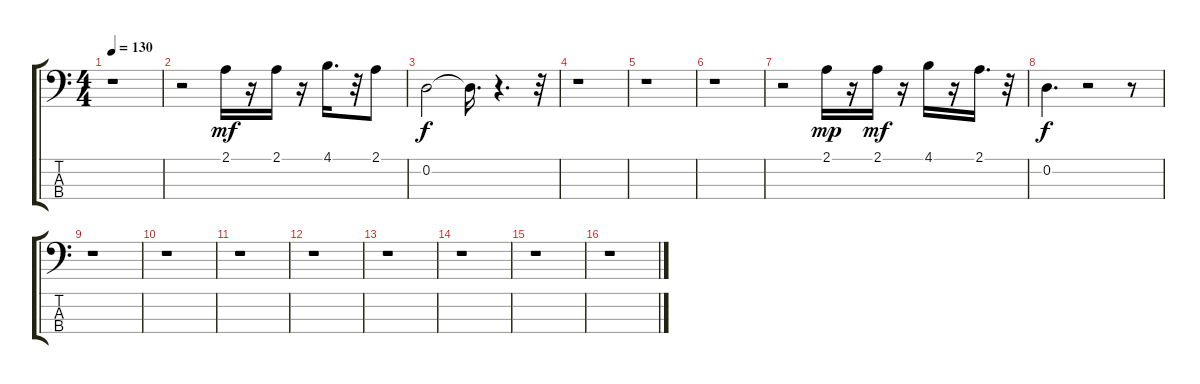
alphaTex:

\track "" {instrument synthbass1}
\staff {score tabs}
\tuning (G2 D2 A1 E1) {hide}
\ts (4 4)
\tempo 130
\clef f4
\ks c
r.1{dy f} |
r.2 2.1.16{dy mf} r.16 2.1.16 r.16 4.1.16{d} r.32 2.1.8 |
0.2.2{dy f} 0.2{t}.16{d} r.4{d} r.32 |
r.1 |
r.1 |
r.1 |
r.2 2.1.16{dy mp} r.16 2.1.16{dy mf} r.16 4.1.16 r.16 2.1.16{d} r.32 |
0.2.4{d dy f} r.2 r.8 |
r.1 |
r.1 |
r.1 |
r.1 |
r.1 |
r.1 |
r.1 |
r.1
